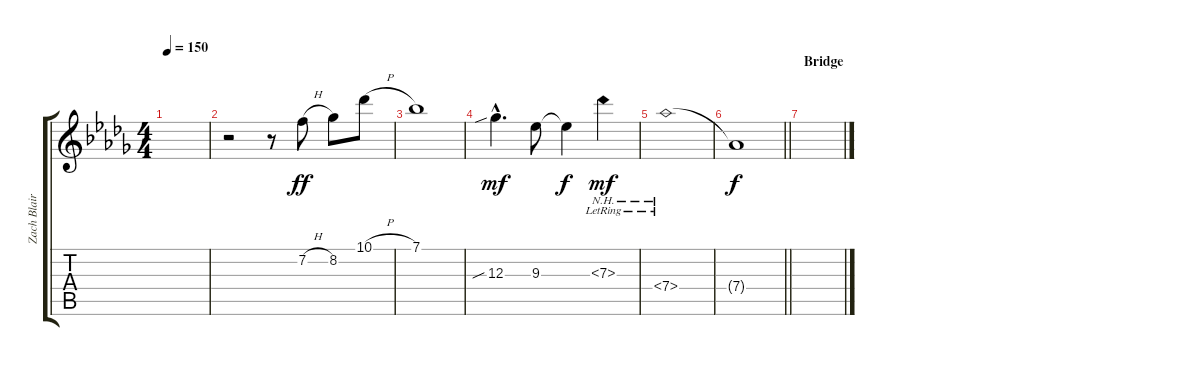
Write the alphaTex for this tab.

\track ("Zach Blair - Guitar Two" "Zach Blair") {instrument distortionguitar}
\staff {score tabs}
\tuning (Eb4 Bb3 Gb3 Db3 Ab2 Eb2) {hide}
\ts (4 4)
\tempo 150
\clef g2
\ks db
|
r.2 r.8 7.2{h}.8{dy ff} 8.2.8 10.1{h}.8 |
7.1.1 |
12.3{sib hac}.4{d dy mf} 9.3.8 9.3{t}.4{dy f} 7.3{nh lr}.4{dy mf} |
7.4{nh lr}.1 |
\barLineRight lightlight
7.4{t}.1{dy f} |
\section ("" "Bridge")
